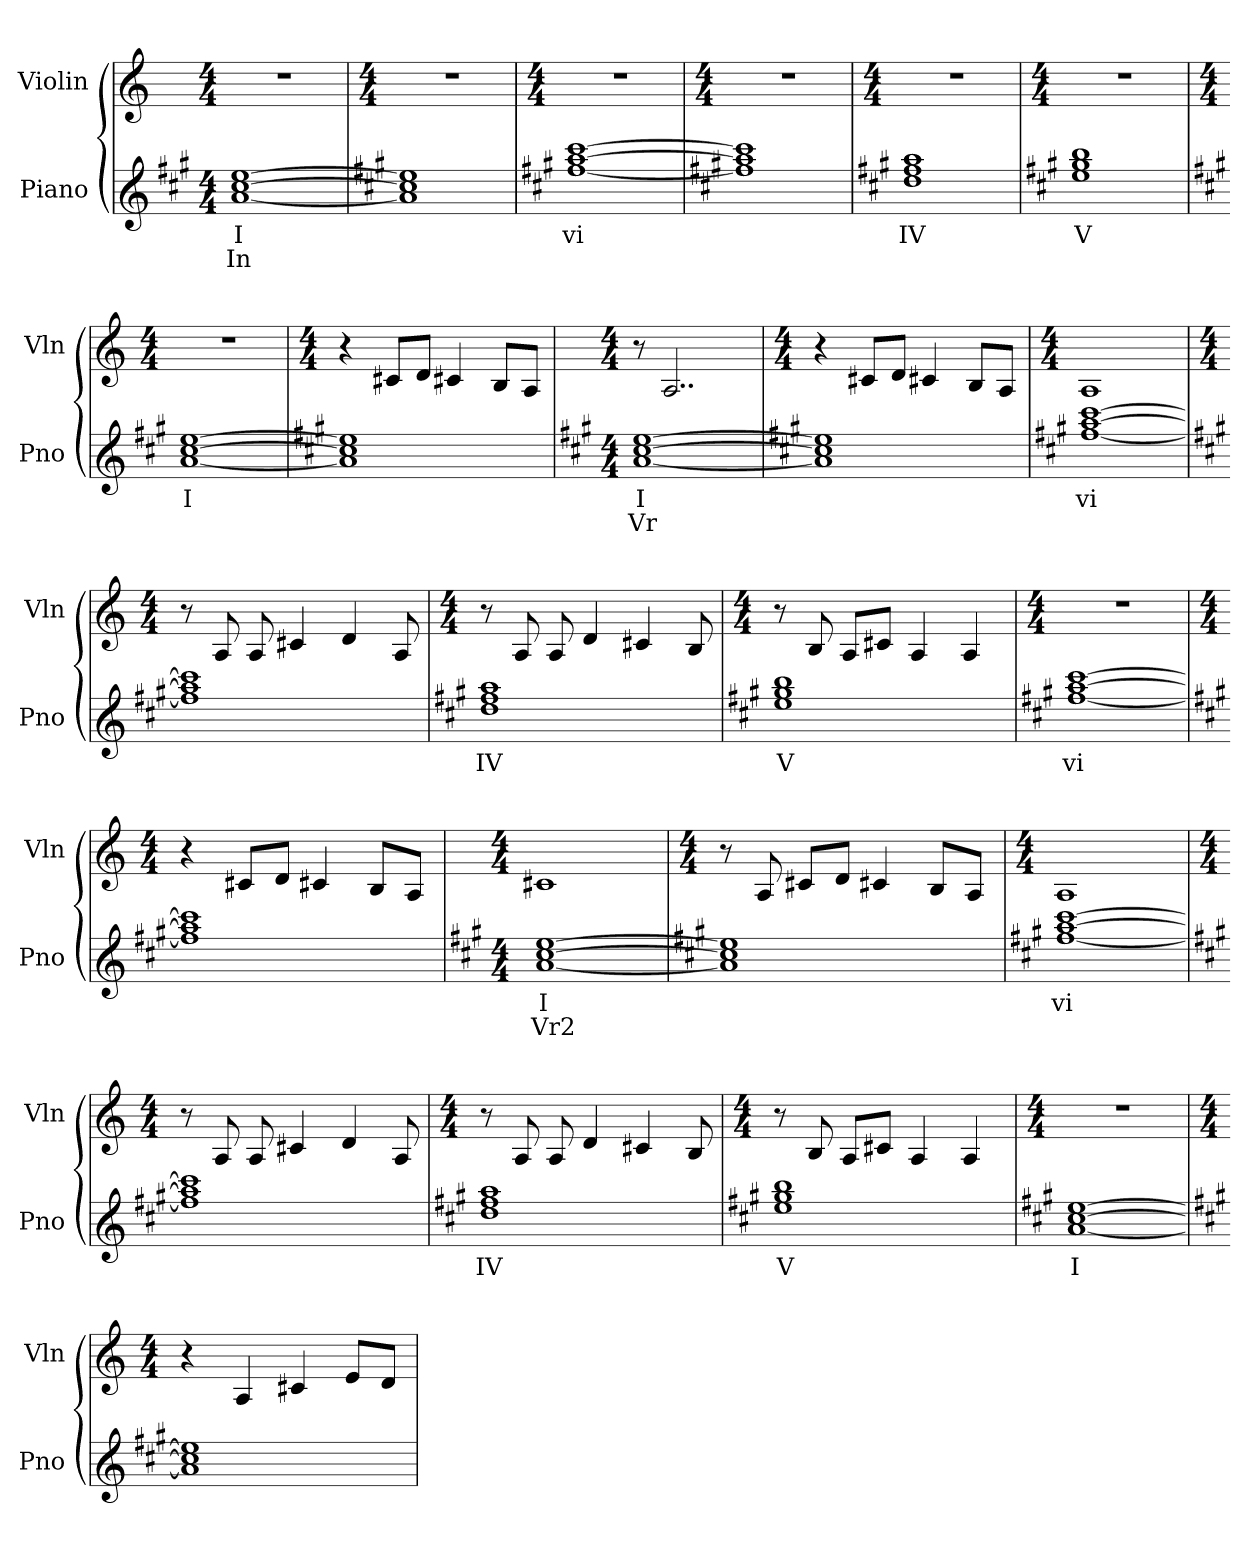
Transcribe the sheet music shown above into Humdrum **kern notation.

**kern	**text	**text	**kern
*part2	*part2	*part2	*part1
*staff2	*staff2	*staff2	*staff1
*I"Piano	*	*	*I"Violin
*I'Pno	*	*	*I'Vln
*k[f#c#g#]	*	*	*
*A:	*	*	*
*M4/4	*	*	*M4/4
=	=	=	=
[1a [1cc# [1ee	I	In	1r
=	=	=	=
*k[f#c#g#]	*	*	*
*A:	*	*	*
*	*	*	*M4/4
1a] 1cc#] 1ee]	.	.	1r
=	=	=	=
*k[f#c#g#]	*	*	*
*A:	*	*	*
*	*	*	*M4/4
[1ff# [1aa [1ccc#	vi	.	1r
=	=	=	=
*k[f#c#g#]	*	*	*
*A:	*	*	*
*	*	*	*M4/4
1ff#] 1aa] 1ccc#]	.	.	1r
=	=	=	=
*k[f#c#g#]	*	*	*
*A:	*	*	*
*	*	*	*M4/4
1dd 1ff# 1aa	IV	.	1r
=	=	=	=
*k[f#c#g#]	*	*	*
*A:	*	*	*
*	*	*	*M4/4
1ee 1gg# 1bb	V	.	1r
=	=	=	=
*k[f#c#g#]	*	*	*
*A:	*	*	*
*	*	*	*M4/4
[1a [1cc# [1ee	I	.	1r
=	=	=	=
*k[f#c#g#]	*	*	*
*A:	*	*	*
*	*	*	*M4/4
1a] 1cc#] 1ee]	.	.	4r
.	.	.	8c#XL
.	.	.	8dJ
.	.	.	4c#X
.	.	.	8BL
.	.	.	8AJ
=	=	=	=
*k[f#c#g#]	*	*	*
*A:	*	*	*
*M4/4	*	*	*M4/4
[1a [1cc# [1ee	I	Vr	8r
.	.	.	2..A
=	=	=	=
*k[f#c#g#]	*	*	*
*A:	*	*	*
*	*	*	*M4/4
1a] 1cc#] 1ee]	.	.	4r
.	.	.	8c#XL
.	.	.	8dJ
.	.	.	4c#X
.	.	.	8BL
.	.	.	8AJ
=	=	=	=
*k[f#c#g#]	*	*	*
*A:	*	*	*
*	*	*	*M4/4
[1ff# [1aa [1ccc#	vi	.	1A
=	=	=	=
*k[f#c#g#]	*	*	*
*A:	*	*	*
*	*	*	*M4/4
1ff#] 1aa] 1ccc#]	.	.	8r
.	.	.	8A
.	.	.	8A
.	.	.	4c#X
.	.	.	4d
.	.	.	8A
=	=	=	=
*k[f#c#g#]	*	*	*
*A:	*	*	*
*	*	*	*M4/4
1dd 1ff# 1aa	IV	.	8r
.	.	.	8A
.	.	.	8A
.	.	.	4d
.	.	.	4c#X
.	.	.	8B
=	=	=	=
*k[f#c#g#]	*	*	*
*A:	*	*	*
*	*	*	*M4/4
1ee 1gg# 1bb	V	.	8r
.	.	.	8B
.	.	.	8AL
.	.	.	8c#XJ
.	.	.	4A
.	.	.	4A
=	=	=	=
*k[f#c#g#]	*	*	*
*A:	*	*	*
*	*	*	*M4/4
[1ff# [1aa [1ccc#	vi	.	1r
=	=	=	=
*k[f#c#g#]	*	*	*
*A:	*	*	*
*	*	*	*M4/4
1ff#] 1aa] 1ccc#]	.	.	4r
.	.	.	8c#XL
.	.	.	8dJ
.	.	.	4c#X
.	.	.	8BL
.	.	.	8AJ
=	=	=	=
*k[f#c#g#]	*	*	*
*A:	*	*	*
*M4/4	*	*	*M4/4
[1a [1cc# [1ee	I	Vr2	1c#X
=	=	=	=
*k[f#c#g#]	*	*	*
*A:	*	*	*
*	*	*	*M4/4
1a] 1cc#] 1ee]	.	.	8r
.	.	.	8A
.	.	.	8c#XL
.	.	.	8dJ
.	.	.	4c#X
.	.	.	8BL
.	.	.	8AJ
=	=	=	=
*k[f#c#g#]	*	*	*
*A:	*	*	*
*	*	*	*M4/4
[1ff# [1aa [1ccc#	vi	.	1A
=	=	=	=
*k[f#c#g#]	*	*	*
*A:	*	*	*
*	*	*	*M4/4
1ff#] 1aa] 1ccc#]	.	.	8r
.	.	.	8A
.	.	.	8A
.	.	.	4c#X
.	.	.	4d
.	.	.	8A
=	=	=	=
*k[f#c#g#]	*	*	*
*A:	*	*	*
*	*	*	*M4/4
1dd 1ff# 1aa	IV	.	8r
.	.	.	8A
.	.	.	8A
.	.	.	4d
.	.	.	4c#X
.	.	.	8B
=	=	=	=
*k[f#c#g#]	*	*	*
*A:	*	*	*
*	*	*	*M4/4
1ee 1gg# 1bb	V	.	8r
.	.	.	8B
.	.	.	8AL
.	.	.	8c#XJ
.	.	.	4A
.	.	.	4A
=	=	=	=
*k[f#c#g#]	*	*	*
*A:	*	*	*
*	*	*	*M4/4
[1a [1cc# [1ee	I	.	1r
=	=	=	=
*k[f#c#g#]	*	*	*
*A:	*	*	*
*	*	*	*M4/4
1a] 1cc#] 1ee]	.	.	4r
.	.	.	4A
.	.	.	4c#X
.	.	.	8eL
.	.	.	8dJ
=	=	=	=
*-	*-	*-	*-
